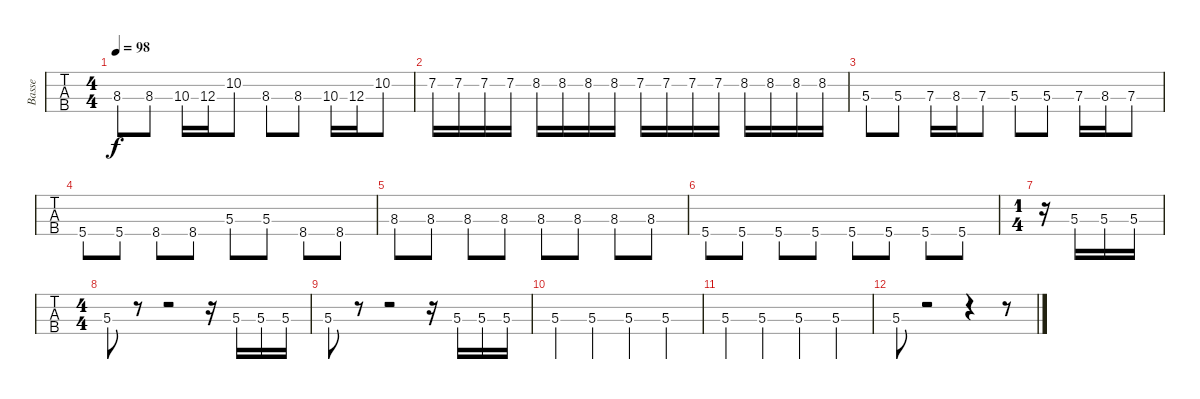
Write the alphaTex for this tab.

\track ("Basse" "Basse") {instrument electricbassfinger}
\staff {tabs}
\tuning (G2 D2 A1 E1) {hide}
\ts (4 4)
\tempo 98
\clef f4
\ks c
8.3.8{dy f} 8.3.8 10.3.16 12.3.16 10.2.8 8.3.8 8.3.8 10.3.16 12.3.16 10.2.8 |
7.2.16 7.2.16 7.2.16 7.2.16 8.2.16 8.2.16 8.2.16 8.2.16 7.2.16 7.2.16 7.2.16 7.2.16 8.2.16 8.2.16 8.2.16 8.2.16 |
5.3.8 5.3.8 7.3.16 8.3.16 7.3.8 5.3.8 5.3.8 7.3.16 8.3.16 7.3.8 |
5.4.8 5.4.8 8.4.8 8.4.8 5.3.8 5.3.8 8.4.8 8.4.8 |
8.3.8 8.3.8 8.3.8 8.3.8 8.3.8 8.3.8 8.3.8 8.3.8 |
5.4.8 5.4.8 5.4.8 5.4.8 5.4.8 5.4.8 5.4.8 5.4.8 |
\ts (1 4)
r.16 5.3.16 5.3.16 5.3.16 |
\ts (4 4)
5.3.8 r.8 r.2 r.16 5.3.16 5.3.16 5.3.16 |
5.3.8 r.8 r.2 r.16 5.3.16 5.3.16 5.3.16 |
5.3{st}.4 5.3{st}.4 5.3{st}.4 5.3{st}.4 |
5.3{st}.4 5.3{st}.4 5.3{st}.4 5.3{st}.4 |
5.3.8 r.2 r.4 r.8
